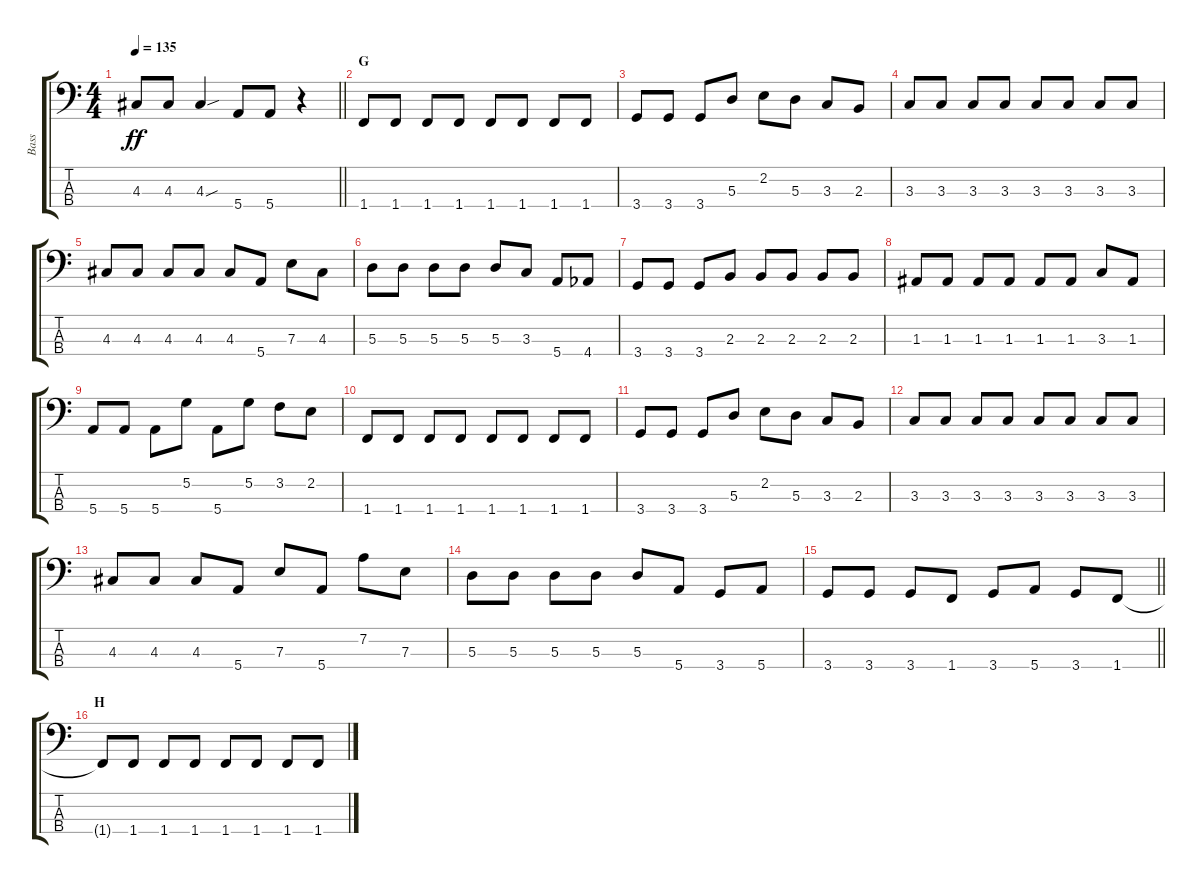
\track ("Bass" "Bass") {instrument electricbasspick}
\staff {score tabs}
\tuning (G2 D2 A1 E1) {hide}
\ts (4 4)
\tempo 135
\clef f4
\barLineRight lightlight
\ks c
4.3{t}.8{dy ff} 4.3.8 4.3{sou}.4 5.4.8 5.4.8 r.4 |
\section ("" "G")
1.4.8 1.4.8 1.4.8 1.4.8 1.4.8 1.4.8 1.4.8 1.4.8 |
3.4.8 3.4.8 3.4.8 5.3.8 2.2.8 5.3.8 3.3.8 2.3.8 |
3.3.8 3.3.8 3.3.8 3.3.8 3.3.8 3.3.8 3.3.8 3.3.8 |
4.3.8 4.3.8 4.3.8 4.3.8 4.3.8 5.4.8 7.3.8 4.3.8 |
5.3.8 5.3.8 5.3.8 5.3.8 5.3.8 3.3.8 5.4.8 4.4{acc b}.8 |
3.4.8 3.4.8 3.4.8 2.3.8 2.3.8 2.3.8 2.3.8 2.3.8 |
1.3.8 1.3.8 1.3.8 1.3.8 1.3.8 1.3.8 3.3.8 1.3.8 |
5.4.8 5.4.8 5.4.8 5.2.8 5.4.8 5.2.8 3.2.8 2.2.8 |
1.4.8 1.4.8 1.4.8 1.4.8 1.4.8 1.4.8 1.4.8 1.4.8 |
3.4.8 3.4.8 3.4.8 5.3.8 2.2.8 5.3.8 3.3.8 2.3.8 |
3.3.8 3.3.8 3.3.8 3.3.8 3.3.8 3.3.8 3.3.8 3.3.8 |
4.3.8 4.3.8 4.3.8 5.4.8 7.3.8 5.4.8 7.2.8 7.3.8 |
5.3.8 5.3.8 5.3.8 5.3.8 5.3.8 5.4.8 3.4.8 5.4.8 |
\barLineRight lightlight
3.4.8 3.4.8 3.4.8 1.4.8 3.4.8 5.4.8 3.4.8 1.4.8 |
\section ("" "H")
1.4{t}.8 1.4.8 1.4.8 1.4.8 1.4.8 1.4.8 1.4.8 1.4.8
